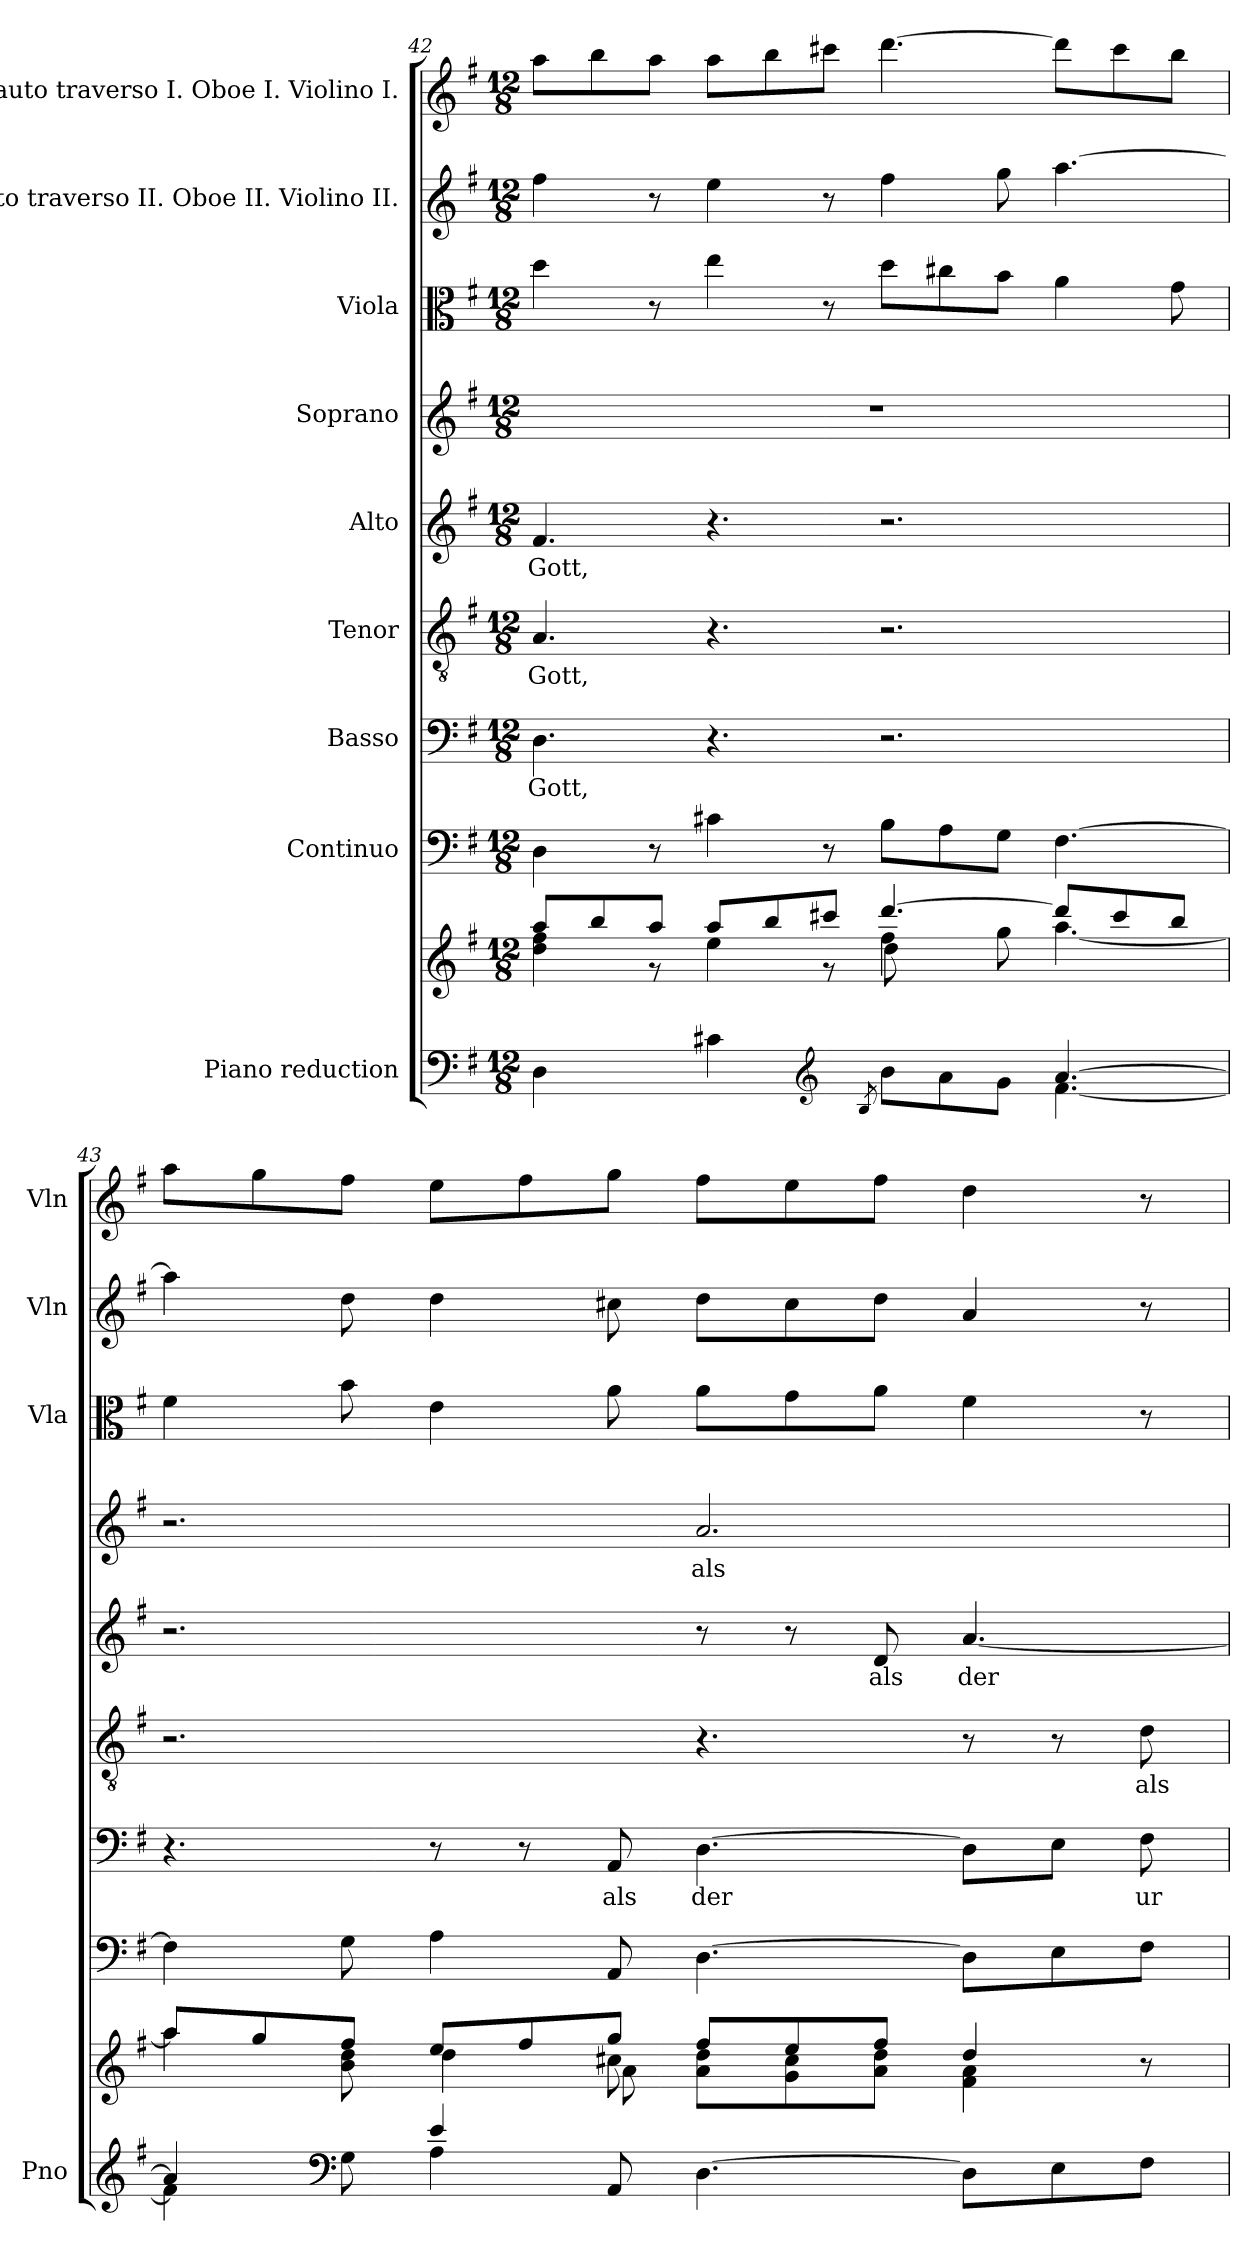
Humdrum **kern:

**kern	**kern	**kern	**kern	**text	**kern	**text	**kern	**text	**kern	**text	**kern	**kern	**kern
*part9	*part9	*part8	*part7	*part7	*part6	*part6	*part5	*part5	*part4	*part4	*part3	*part2	*part1
*staff10	*staff9	*staff8	*staff7	*staff7	*staff6	*staff6	*staff5	*staff5	*staff4	*staff4	*staff3	*staff2	*staff1
*I"Piano reduction	*	*I"Continuo	*I"Basso	*	*I"Tenor	*	*I"Alto	*	*I"Soprano	*	*I"Viola	*I"Flauto traverso II. Oboe II. Violino II.	*I"Flauto traverso I. Oboe I. Violino I.
*I'Pno	*	*	*	*	*	*	*	*	*	*	*I'Vla	*I'Vln	*I'Vln
*clefF4	*clefG2	*clefF4	*clefF4	*	*clefGv2	*	*clefG2	*	*clefG2	*	*clefC3	*clefG2	*clefG2
*k[f#]	*k[f#]	*k[f#]	*k[f#]	*	*k[f#]	*	*k[f#]	*	*k[f#]	*	*k[f#]	*k[f#]	*k[f#]
*M12/8	*M12/8	*M12/8	*M12/8	*	*M12/8	*	*M12/8	*	*M12/8	*	*M12/8	*M12/8	*M12/8
=42	=42	=42	=42	=42	=42	=42	=42	=42	=42	=42	=42	=42	=42
*^	*^	*	*	*	*	*	*	*	*	*	*	*	*
*	*	*	*^	*	*	*	*	*	*	*	*	*	*	*	*
!	!	!	!	!	!	!	!LO:LY:b	!	!LO:LY:b	!	!LO:LY:b	!	!	!	!	!
4ryy	4D\	8aa/L	4dd\ 4ff#\	2.ryy	4D\	4.D\	Gott,	4.A/	Gott,	4.f#/	Gott,	1.r	.	4dd\	4ff#\	8aa\L
.	.	8bb/	.	.	.	.	.	.	.	.	.	.	.	.	.	8bb\
8r	8ryy	8aa/J	8r	.	8r	.	.	.	.	.	.	.	.	8r	8r	8aa\J
4ryy	4c#X\	8aa/L	4ee\	.	4c#X\	4.r	.	4.r	.	4.r	.	.	.	4ee\	4ee\	8aa\L
.	.	8bb/	.	.	.	.	.	.	.	.	.	.	.	.	.	8bb\
*clefG2	*	*	*	*	*	*	*	*	*	*	*	*	*	*	*	*
8r	8ryy	8ccc#X/J	8r	.	8r	.	.	.	.	.	.	.	.	8r	8r	8ccc#X\J
.	8qB/	.	.	.	.	.	.	.	.	.	.	.	.	.	.	.
8ryy	8b\L	[4.ddd/	4ff#\	8dd\L	8B\L	2.r	.	2.r	.	2.r	.	.	.	8dd\L	4ff#\	[4.ddd\
8cc#X/	8a\	.	.	2ryy	8A\	.	.	.	.	.	.	.	.	8cc#X\	.	.
8b/J	8g\J	.	8gg\	.	8G\J	.	.	.	.	.	.	.	.	8b\J	8gg\	.
[4.a/	[4.f#\	8ddd/L]	[4.aa\	.	[4.F#\	.	.	.	.	.	.	.	.	4a\	[4.aa\	8ddd\L]
.	.	8ccc#/	.	.	.	.	.	.	.	.	.	.	.	.	.	8ccc#\
.	.	8bb/J	.	8ryy	.	.	.	.	.	.	.	.	.	8g\	.	8bb\J
=43	=43	=43	=43	=43	=43	=43	=43	=43	=43	=43	=43	=43	=43	=43	=43	=43
4a/]	4f#\]	8aa/L	4aa\]	8ryy	4F#\]	4.r	.	2.r	.	2.r	.	2.r	.	4f#\	4aa\]	8aa\L
*	*	*	*v	*v	*	*	*	*	*	*	*	*	*	*	*	*
.	.	8gg/	.	.	.	.	.	.	.	.	.	.	.	.	8gg\
*clefF4	*	*	*	*	*	*	*	*	*	*	*	*	*	*	*
8G\	8ryy	8ff#/J	8b\ 8dd\	8G\	.	.	.	.	.	.	.	.	8b\	8dd\	8ff#\J
4e/	4A\	8ee/L	4dd\	4A\	8r	.	.	.	.	.	.	.	4e\	4dd\	8ee\L
.	.	8ff#/	.	.	8r	.	.	.	.	.	.	.	.	.	8ff#\
*	*	*	*^	*	*	*	*	*	*	*	*	*	*	*	*
!	!	!	!	!	!	!	!LO:LY:b	!	!	!	!	!	!	!	!	!
8AA/	8ryy	8gg/J	8cc#X\	8a\	8AA/	8AA/	als	.	.	.	.	.	.	8a\	8cc#X\	8gg\J
!	!	!	!	!	!	!	!LO:LY:b	!	!	!	!	!	!LO:LY:b	!	!	!
[>4.D\	4.ryy	8ff#/L	8a\ 8dd\L	2.ryy	[4.D\	[4.D\	der	4.r	.	8r	.	2.a/	als	8a\L	8dd\L	8ff#\L
.	.	8ee/	8g\ 8cc#\	.	.	.	.	.	.	8r	.	.	.	8g\	8cc#\	8ee\
!	!	!	!	!	!	!	!	!	!	!	!LO:LY:b	!	!	!	!	!
.	.	8ff#/J	8a\ 8dd\J	.	.	.	.	.	.	8d/	als	.	.	8a\J	8dd\J	8ff#\J
!	!	!	!	!	!	!	!	!	!	!	!LO:LY:b	!	!	!	!	!
8D\L]	4.ryy	4dd/	4f#\ 4a\	.	8D\L]	8D\L]	.	8r	.	[4.a/	der	.	.	4f#\	4a/	4dd\
8E\	.	.	.	.	8E\	8E\J	.	8r	.	.	.	.	.	.	.	.
!	!	!	!	!	!	!	!LO:LY:b	!	!LO:LY:b	!	!	!	!	!	!	!
8F#\J	.	8r	8ryy	.	8F#\J	8F#\	ur-	8d\	als	.	.	.	.	8r	8r	8r
*v	*v	*	*	*	*	*	*	*	*	*	*	*	*	*	*	*
*	*v	*v	*v	*	*	*	*	*	*	*	*	*	*	*	*
=	=	=	=	=	=	=	=	=	=	=	=	=	=
*-	*-	*-	*-	*-	*-	*-	*-	*-	*-	*-	*-	*-	*-
